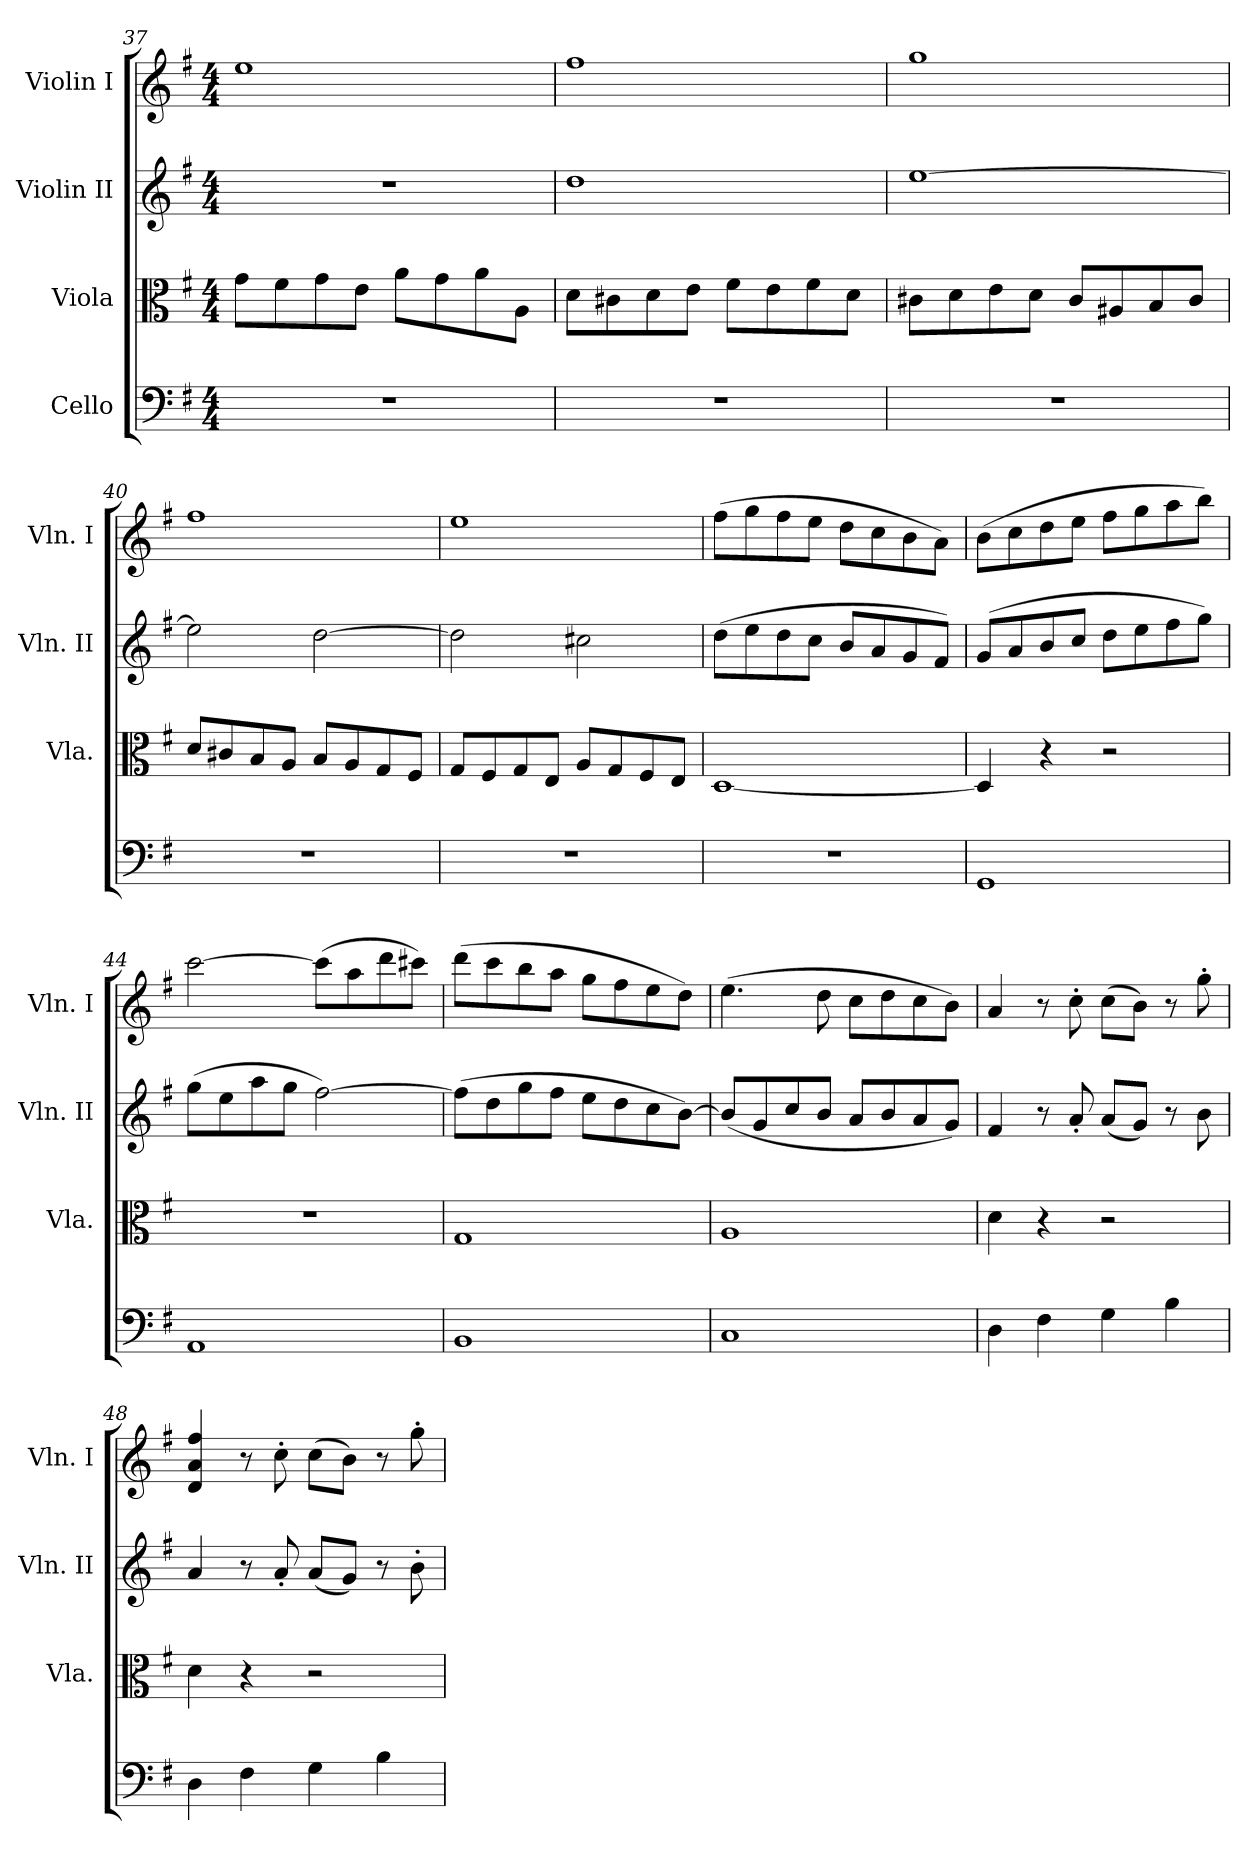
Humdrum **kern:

**kern	**kern	**kern	**kern
*part4	*part3	*part2	*part1
*staff4	*staff3	*staff2	*staff1
*I"Cello	*I"Viola	*I"Violin II	*I"Violin I
*	*I'Vla.	*I'Vln. II	*I'Vln. I
*clefF4	*clefC3	*clefG2	*clefG2
*k[f#]	*k[f#]	*k[f#]	*k[f#]
*G:	*G:	*G:	*G:
*M4/4	*M4/4	*M4/4	*M4/4
=37	=37	=37	=37
1r	8gL	1r	1ee
.	8f#	.	.
.	8g	.	.
.	8eJ	.	.
.	8aL	.	.
.	8g	.	.
.	8a	.	.
.	8AJ	.	.
=38	=38	=38	=38
1r	8dL	1dd	1ff#
.	8c#X	.	.
.	8d	.	.
.	8eJ	.	.
.	8f#L	.	.
.	8e	.	.
.	8f#	.	.
.	8dJ	.	.
=39	=39	=39	=39
1r	8c#XL	[1ee	1gg
.	8d	.	.
.	8e	.	.
.	8dJ	.	.
.	8c#L	.	.
.	8A#X	.	.
.	8B	.	.
.	8c#J	.	.
=40	=40	=40	=40
1r	8dL	2ee]	1ff#
.	8c#X	.	.
.	8B	.	.
.	8AJ	.	.
.	8BL	[2dd	.
.	8A	.	.
.	8G	.	.
.	8F#J	.	.
=41	=41	=41	=41
1r	8GL	2dd]	1ee
.	8F#	.	.
.	8G	.	.
.	8EJ	.	.
.	8AL	2cc#X	.
.	8G	.	.
.	8F#	.	.
.	8EJ	.	.
=42	=42	=42	=42
1r	[1D	(8ddL	(8ff#L
.	.	8ee	8gg
.	.	8dd	8ff#
.	.	8ccJ	8eeJ
.	.	8bL	8ddL
.	.	8a	8cc
.	.	8g	8b
.	.	8f#J)	8aJ)
=43	=43	=43	=43
1GG	4D]	(8gL	(8bL
.	.	8a	8cc
.	4r	8b	8dd
.	.	8ccJ	8eeJ
.	2r	8ddL	8ff#L
.	.	8ee	8gg
.	.	8ff#	8aa
.	.	8ggJ)	8bbJ)
=44	=44	=44	=44
1AA	1r	(8ggL	[2ccc
.	.	8ee	.
.	.	8aa	.
.	.	8ggJ	.
.	.	[2ff#)	(8cccL]
.	.	.	8aa
.	.	.	8ddd
.	.	.	8ccc#XJ)
=45	=45	=45	=45
1BB	1G	(8ff#L]	(8dddL
.	.	8dd	8ccc
.	.	8gg	8bb
.	.	8ff#J	8aaJ
.	.	8eeL	8ggL
.	.	8dd	8ff#
.	.	8cc	8ee
.	.	[8bJ)	8ddJ)
=46	=46	=46	=46
1C	1A	(8bL]	(4.ee
.	.	8g	.
.	.	8cc	.
.	.	8bJ	8dd
.	.	8aL	8ccL
.	.	8b	8dd
.	.	8a	8cc
.	.	8gJ)	8bJ)
=47	=47	=47	=47
4D	4d	4f#	4a
4F#	4r	8r	8r
.	.	8a'	8cc'
4G	2r	(8aL	(8ccL
.	.	8gJ)	8bJ)
4B	.	8r	8r
.	.	8b	8gg'
=48	=48	=48	=48
4D	4d	4a	4d 4a 4ff#
4F#	4r	8r	8r
.	.	8a'	8cc'
4G	2r	(8aL	(8ccL
.	.	8gJ)	8bJ)
4B	.	8r	8r
.	.	8b'	8gg'
=	=	=	=
*-	*-	*-	*-
